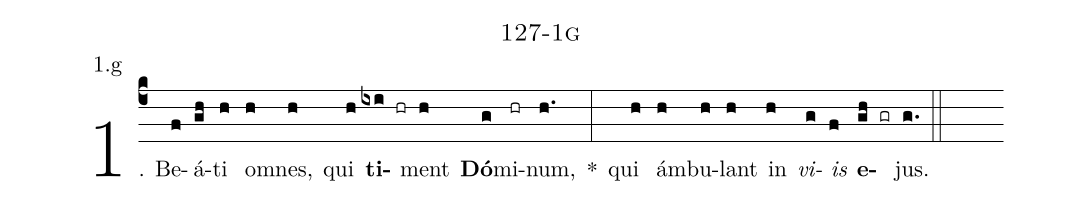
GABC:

name: 127-1g;
annotation: 1.g;
%%
(c4)1. Be(f)á(gh)ti(h) om(h)nes,(h) qui(h) <b>ti</b>(ixi hr)ment(h) <b>Dó</b>(g)mi(hr)num,(h.) *(:) qui(h) ám(h)bu(h)lant(h) in(h) <i>vi</i>(g)<i>is</i>(f) <b>e</b>(gh gr)jus.(g.) (::)
